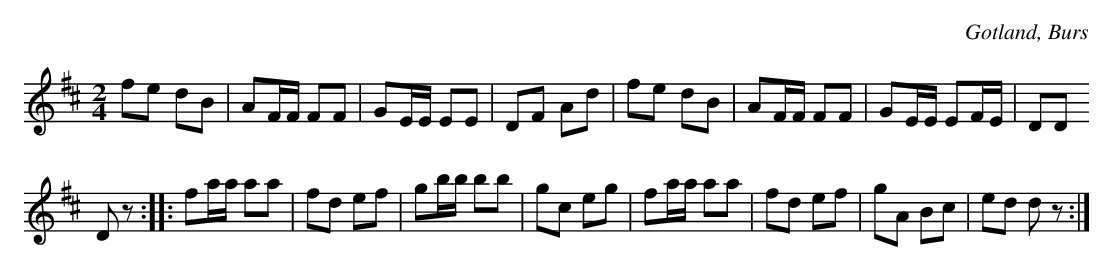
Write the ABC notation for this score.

X:1
T:
O:Gotland, Burs
M:2/4
L:1/16
K:D
f2e2 d2B2|A2FF F2F2|G2EE E2E2|D2F2 A2d2|f2e2 d2B2|A2FF F2F2|G2EE E2FE|D2D2
D2 z2::f2aa a2a2|f2d2 e2f2|g2bb b2b2|g2c2 e2g2|f2aa a2a2|f2d2 e2f2|g2A2 B2c2|e2d2 d2 z2:|
